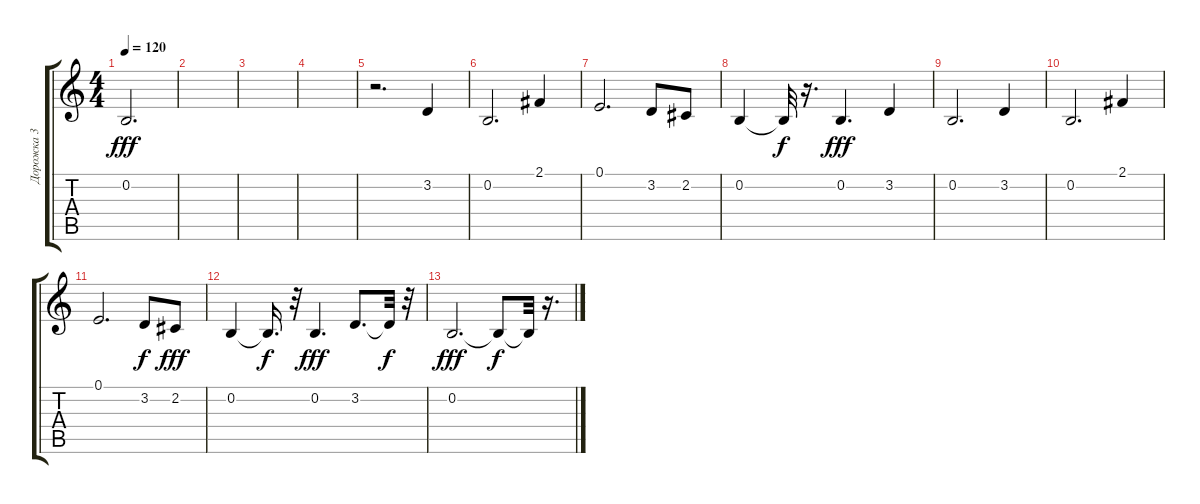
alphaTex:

\track ("Дорожка 3" "Дорожка 3") {instrument cello}
\staff {score tabs}
\tuning (E4 B3 G3 D3 A2 E2) {hide}
\ts (4 4)
\tempo 120
\clef g2
\ks c
0.2.2{d dy fff} |
|
|
|
r.2{d} 3.2.4 |
0.2.2{d} 2.1.4 |
0.1.2{d} 3.2.8 2.2.8 |
0.2.4 0.2{t}.32{dy f} r.16{d} 0.2.4{d dy fff} 3.2.4 |
0.2.2{d} 3.2.4 |
0.2.2{d} 2.1.4 |
0.1.2{d} 3.2.8{dy f} 2.2.8{dy fff} |
0.2.4 0.2{t}.16{d dy f} r.32 0.2.4{d dy fff} 3.2.8{d} 3.2{t}.32{dy f} r.32 |
0.2.2{d dy fff} 0.2{t}.8{dy f} 0.2{t}.32 r.16{d}
